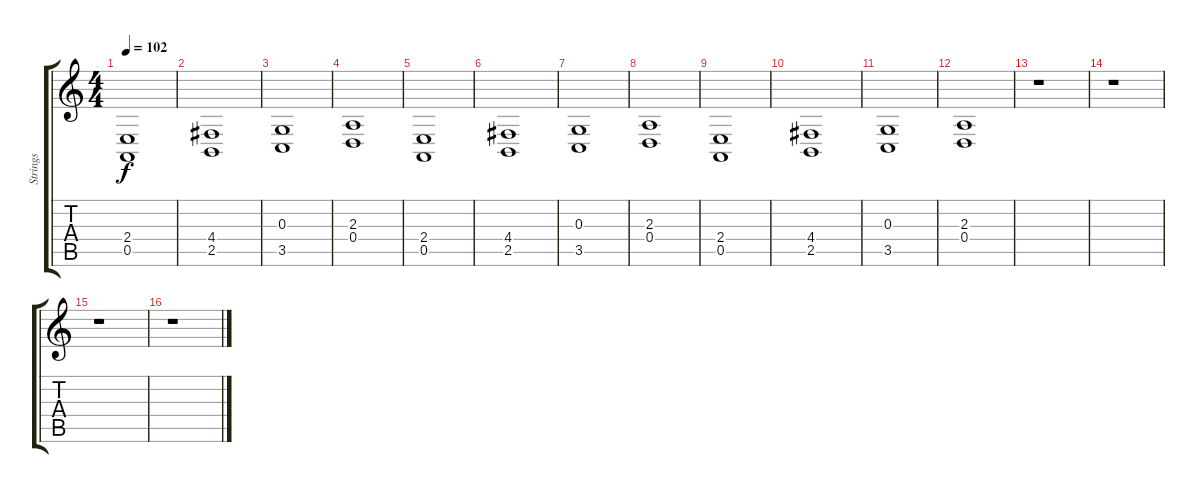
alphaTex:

\track ("Strings" "Strings") {instrument pad2warm}
\staff {score tabs}
\tuning (E4 B3 G3 D3 A2 E2) {hide}
\ts (4 4)
\tempo 102
\clef g2
\ks c
(2.4 0.5).1{dy f} |
(4.4 2.5).1 |
(0.3 3.5).1 |
(2.3 0.4).1 |
(2.4 0.5).1 |
(4.4 2.5).1 |
(0.3 3.5).1 |
(2.3 0.4).1 |
(2.4 0.5).1 |
(4.4 2.5).1 |
(0.3 3.5).1 |
(2.3 0.4).1 |
r.1 |
r.1 |
r.1 |
r.1
